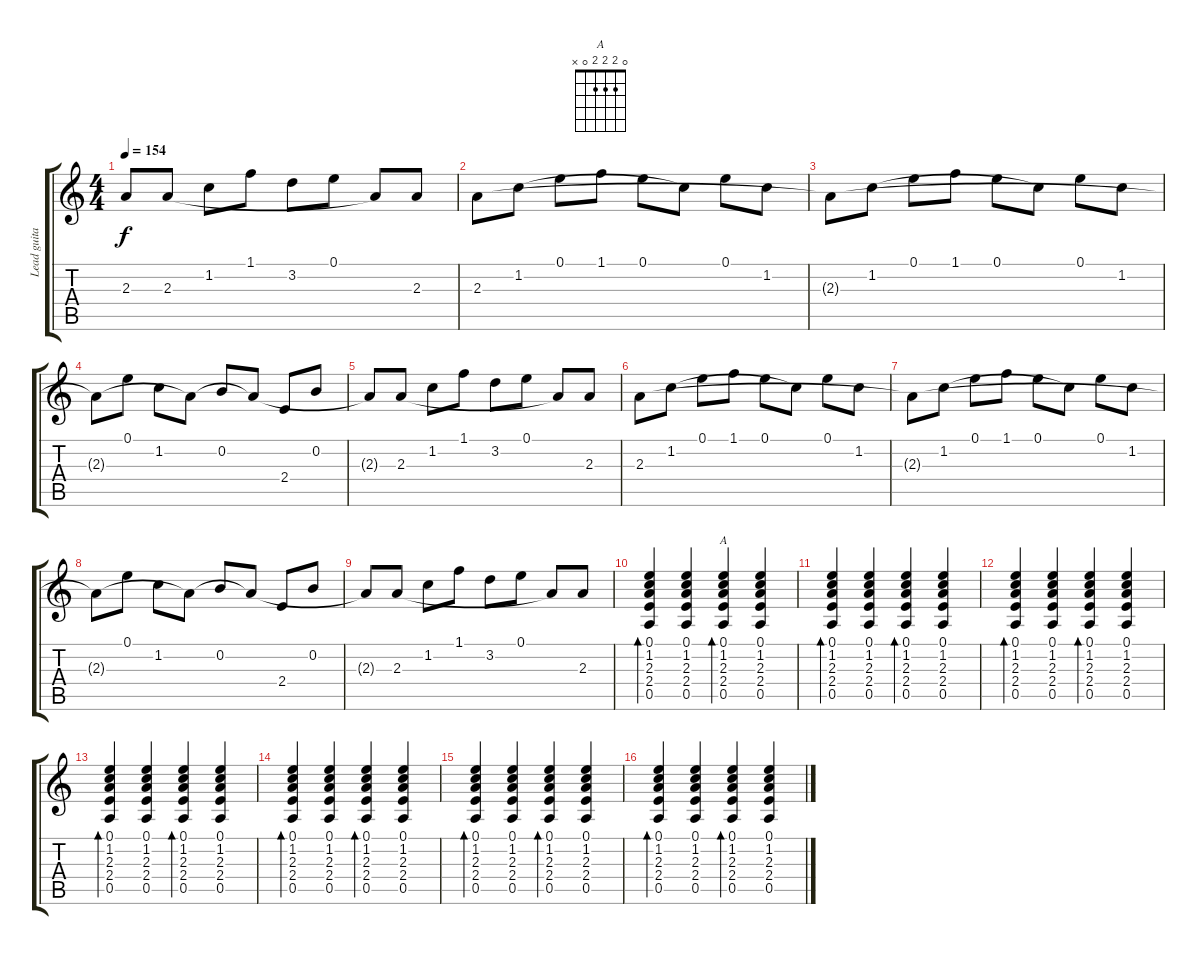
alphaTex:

\track ("Lead guitar" "Lead guita") {instrument distortionguitar}
\staff {score tabs}
\tuning (E4 B3 G3 D3 A2 E2) {hide}
\chord ("A" 0 2 2 2 0 x)
\ts (4 4)
\tempo 154
\clef g2
\ks c
2.3{t}.8{dy f} 2.3.8 1.2.8 1.1.8 3.2.8 0.1.8 2.3{t}.8 2.3.8 |
2.3.8{instrument distortionguitar} 1.2.8 0.1.8 1.1.8 0.1.8 1.2{t}.8 0.1.8 1.2.8 |
2.3{t}.8 1.2.8 0.1.8 1.1.8 0.1.8 1.2{t}.8 0.1.8 1.2.8 |
2.3{t}.8 0.1.8 1.2.8 2.3{t}.8 0.2.8 2.3{t}.8 2.4.8 0.2.8 |
2.3{t}.8 2.3.8 1.2.8 1.1.8 3.2.8 0.1.8 2.3{t}.8 2.3.8 |
2.3.8 1.2.8 0.1.8 1.1.8 0.1.8 1.2{t}.8 0.1.8 1.2.8 |
2.3{t}.8 1.2.8 0.1.8 1.1.8 0.1.8 1.2{t}.8 0.1.8 1.2.8 |
2.3{t}.8 0.1.8 1.2.8 2.3{t}.8 0.2.8 2.3{t}.8 2.4.8 0.2.8 |
2.3{t}.8 2.3.8 1.2.8 1.1.8 3.2.8 0.1.8 2.3{t}.8 2.3.8 |
(0.1 1.2 2.3 2.4 0.5).4{bd 480 volume 11 instrument acousticguitarsteel} (0.1 1.2 2.3 2.4 0.5).4 (0.1 1.2 2.3 2.4 0.5).4{bd 480 ch "A"} (0.1 1.2 2.3 2.4 0.5).4 |
(0.1 1.2 2.3 2.4 0.5).4{bd 480} (0.1 1.2 2.3 2.4 0.5).4 (0.1 1.2 2.3 2.4 0.5).4{bd 480} (0.1 1.2 2.3 2.4 0.5).4 |
(0.1 1.2 2.3 2.4 0.5).4{bd 480} (0.1 1.2 2.3 2.4 0.5).4 (0.1 1.2 2.3 2.4 0.5).4{bd 480} (0.1 1.2 2.3 2.4 0.5).4 |
(0.1 1.2 2.3 2.4 0.5).4{bd 480} (0.1 1.2 2.3 2.4 0.5).4 (0.1 1.2 2.3 2.4 0.5).4{bd 480} (0.1 1.2 2.3 2.4 0.5).4 |
(0.1 1.2 2.3 2.4 0.5).4{bd 480} (0.1 1.2 2.3 2.4 0.5).4 (0.1 1.2 2.3 2.4 0.5).4{bd 480} (0.1 1.2 2.3 2.4 0.5).4 |
(0.1 1.2 2.3 2.4 0.5).4{bd 480} (0.1 1.2 2.3 2.4 0.5).4 (0.1 1.2 2.3 2.4 0.5).4{bd 480} (0.1 1.2 2.3 2.4 0.5).4 |
(0.1 1.2 2.3 2.4 0.5).4{bd 480} (0.1 1.2 2.3 2.4 0.5).4 (0.1 1.2 2.3 2.4 0.5).4{bd 480} (0.1 1.2 2.3 2.4 0.5).4
